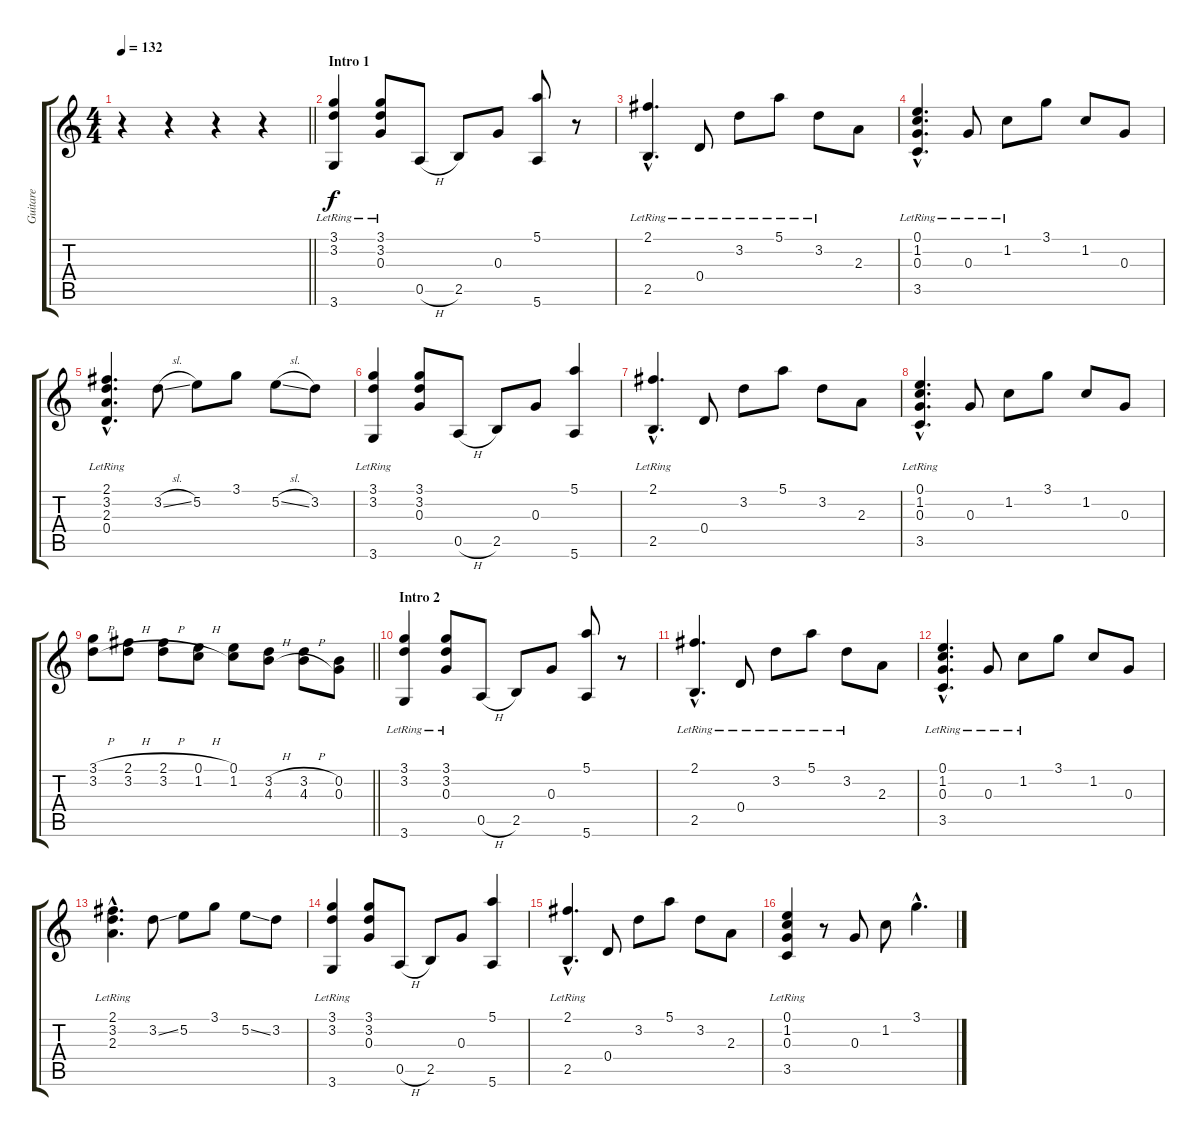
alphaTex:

\track ("Guitare" "Guitare") {instrument acousticguitarnylon}
\staff {score tabs}
\tuning (E4 B3 G3 D3 A2 E2) {hide}
\ts (4 4)
\tempo 132
\clef g2
\barLineRight lightlight
\ks c
r.4{dy f instrument acousticguitarnylon} r.4 r.4 r.4 |
\section ("" "Intro 1")
(3.1 3.2 3.6{lr}).4 (3.1{lr} 3.2{lr} 0.3{lr}).8 0.5{h}.8 2.5.8 0.3.8 (5.1 5.6).8 r.8 |
(2.1{hac} 2.5{hac lr}).4{d} 0.4{lr}.8 3.2{lr}.8 5.1{lr}.8 3.2{lr}.8 2.3.8 |
(0.1{hac} 1.2{hac} 0.3{hac} 3.5{hac lr}).4{d} 0.3{lr}.8 1.2{lr}.8 3.1.8 1.2.8 0.3.8 |
(2.1{hac} 3.2{hac} 2.3{hac} 0.4{hac lr}).4{d} 3.2{sl}.8 5.2.8 3.1.8 5.2{sl}.8 3.2.8 |
(3.1 3.2 3.6{lr}).4 (3.1 3.2 0.3).8 0.5{h}.8 2.5.8 0.3.8 (5.1 5.6).4 |
(2.1{hac} 2.5{hac lr}).4{d} 0.4.8 3.2.8 5.1.8 3.2.8 2.3.8 |
(0.1{hac} 1.2{hac} 0.3{hac} 3.5{hac lr}).4{d} 0.3.8 1.2.8 3.1.8 1.2.8 0.3.8 |
\barLineRight lightlight
(3.1{h} 3.2{h}).8 (2.1{h} 3.2{h}).8 (2.1{h} 3.2{h}).8 (0.1{h} 1.2{h}).8 (0.1 1.2).8 (3.2{h} 4.3{h}).8 (3.2{h} 4.3{h}).8 (0.2 0.3).8 |
\section ("" "Intro 2")
(3.1{lr} 3.2{lr} 3.6{lr}).4 (3.1{lr} 3.2{lr} 0.3{lr}).8 0.5{h}.8 2.5.8 0.3.8 (5.1 5.6).8 r.8 |
(2.1{hac lr} 2.5{hac lr}).4{d} 0.4{lr}.8 3.2{lr}.8 5.1{lr}.8 3.2{lr}.8 2.3.8 |
(0.1{hac lr} 1.2{hac lr} 0.3{hac lr} 3.5{hac lr}).4{d} 0.3{lr}.8 1.2{lr}.8 3.1.8 1.2.8 0.3.8 |
(2.1{hac lr} 3.2{hac lr} 2.3{hac lr}).4{d} 3.2{ss}.8 5.2.8 3.1.8 5.2{ss}.8 3.2.8 |
(3.1{lr} 3.2{lr} 3.6{lr}).4 (3.1 3.2 0.3).8 0.5{h}.8 2.5.8 0.3.8 (5.1 5.6).4 |
(2.1{hac lr} 2.5{hac lr}).4{d} 0.4.8 3.2.8 5.1.8 3.2.8 2.3.8 |
(0.1{lr} 1.2{lr} 0.3{lr} 3.5{lr}).4 r.8 0.3.8 1.2.8 3.1{hac}.4{d}
